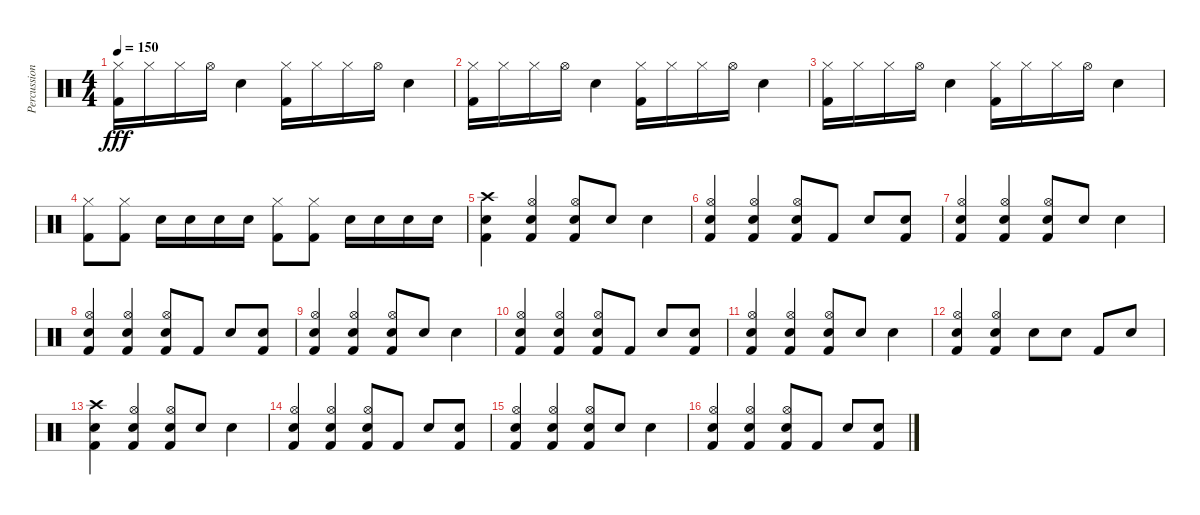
\track ("Percussion" "Percussion") {instrument percussion}
\staff {score}
\articulation defaults
\ts (4 4)
\tempo 150
\clef neutral
\ks c
("Hi-Hat (closed)" "Kick (hit) 2").16{dy fff} "Hi-Hat (closed)".16 "Hi-Hat (closed)".16 "Hi-Hat (open)".16 "Electric Snare (hit)".4 ("Hi-Hat (closed)" "Kick (hit) 2").16 "Hi-Hat (closed)".16 "Hi-Hat (closed)".16 "Hi-Hat (open)".16 "Electric Snare (hit)".4 |
("Hi-Hat (closed)" "Kick (hit) 2").16 "Hi-Hat (closed)".16 "Hi-Hat (closed)".16 "Hi-Hat (open)".16 "Electric Snare (hit)".4 ("Hi-Hat (closed)" "Kick (hit) 2").16 "Hi-Hat (closed)".16 "Hi-Hat (closed)".16 "Hi-Hat (open)".16 "Electric Snare (hit)".4 |
("Hi-Hat (closed)" "Kick (hit) 2").16 "Hi-Hat (closed)".16 "Hi-Hat (closed)".16 "Hi-Hat (open)".16 "Electric Snare (hit)".4 ("Hi-Hat (closed)" "Kick (hit) 2").16 "Hi-Hat (closed)".16 "Hi-Hat (closed)".16 "Hi-Hat (open)".16 "Electric Snare (hit)".4 |
("Hi-Hat (closed)" "Kick (hit) 2").8 ("Hi-Hat (closed)" "Kick (hit) 2").8 "Electric Snare (hit)".16 "Electric Snare (hit)".16 "Electric Snare (hit)".16 "Electric Snare (hit)".16 ("Hi-Hat (closed)" "Kick (hit) 2").8 ("Hi-Hat (closed)" "Kick (hit) 2").8 "Electric Snare (hit)".16 "Electric Snare (hit)".16 "Electric Snare (hit)".16 "Electric Snare (hit)".16 |
("Crash high (hit)" "Electric Snare (hit)" "Kick (hit) 2").4 ("Hi-Hat (open)" "Electric Snare (hit)" "Kick (hit) 2").4 ("Hi-Hat (open)" "Electric Snare (hit)" "Kick (hit) 2").8 "Electric Snare (hit)".8 "Electric Snare (hit)".4 |
("Hi-Hat (open)" "Electric Snare (hit)" "Kick (hit) 2").4 ("Hi-Hat (open)" "Electric Snare (hit)" "Kick (hit) 2").4 ("Hi-Hat (open)" "Electric Snare (hit)" "Kick (hit) 2").8 "Kick (hit) 2".8 "Electric Snare (hit)".8 ("Electric Snare (hit)" "Kick (hit) 2").8 |
("Hi-Hat (open)" "Electric Snare (hit)" "Kick (hit) 2").4 ("Hi-Hat (open)" "Electric Snare (hit)" "Kick (hit) 2").4 ("Hi-Hat (open)" "Electric Snare (hit)" "Kick (hit) 2").8 "Electric Snare (hit)".8 "Electric Snare (hit)".4 |
("Hi-Hat (open)" "Electric Snare (hit)" "Kick (hit) 2").4 ("Hi-Hat (open)" "Electric Snare (hit)" "Kick (hit) 2").4 ("Hi-Hat (open)" "Electric Snare (hit)" "Kick (hit) 2").8 "Kick (hit) 2".8 "Electric Snare (hit)".8 ("Electric Snare (hit)" "Kick (hit) 2").8 |
("Hi-Hat (open)" "Electric Snare (hit)" "Kick (hit) 2").4 ("Hi-Hat (open)" "Electric Snare (hit)" "Kick (hit) 2").4 ("Hi-Hat (open)" "Electric Snare (hit)" "Kick (hit) 2").8 "Electric Snare (hit)".8 "Electric Snare (hit)".4 |
("Hi-Hat (open)" "Electric Snare (hit)" "Kick (hit) 2").4 ("Hi-Hat (open)" "Electric Snare (hit)" "Kick (hit) 2").4 ("Hi-Hat (open)" "Electric Snare (hit)" "Kick (hit) 2").8 "Kick (hit) 2".8 "Electric Snare (hit)".8 ("Electric Snare (hit)" "Kick (hit) 2").8 |
("Hi-Hat (open)" "Electric Snare (hit)" "Kick (hit) 2").4 ("Hi-Hat (open)" "Electric Snare (hit)" "Kick (hit) 2").4 ("Hi-Hat (open)" "Electric Snare (hit)" "Kick (hit) 2").8 "Electric Snare (hit)".8 "Electric Snare (hit)".4 |
("Hi-Hat (open)" "Electric Snare (hit)" "Kick (hit) 2").4 ("Hi-Hat (open)" "Electric Snare (hit)" "Kick (hit) 2").4 "Electric Snare (hit)".8 "Electric Snare (hit)".8 "Kick (hit) 2".8 "Electric Snare (hit)".8 |
("Crash high (hit)" "Electric Snare (hit)" "Kick (hit) 2").4 ("Hi-Hat (open)" "Electric Snare (hit)" "Kick (hit) 2").4 ("Hi-Hat (open)" "Electric Snare (hit)" "Kick (hit) 2").8 "Electric Snare (hit)".8 "Electric Snare (hit)".4 |
("Hi-Hat (open)" "Electric Snare (hit)" "Kick (hit) 2").4 ("Hi-Hat (open)" "Electric Snare (hit)" "Kick (hit) 2").4 ("Hi-Hat (open)" "Electric Snare (hit)" "Kick (hit) 2").8 "Kick (hit) 2".8 "Electric Snare (hit)".8 ("Electric Snare (hit)" "Kick (hit) 2").8 |
("Hi-Hat (open)" "Electric Snare (hit)" "Kick (hit) 2").4 ("Hi-Hat (open)" "Electric Snare (hit)" "Kick (hit) 2").4 ("Hi-Hat (open)" "Electric Snare (hit)" "Kick (hit) 2").8 "Electric Snare (hit)".8 "Electric Snare (hit)".4 |
("Hi-Hat (open)" "Electric Snare (hit)" "Kick (hit) 2").4 ("Hi-Hat (open)" "Electric Snare (hit)" "Kick (hit) 2").4 ("Hi-Hat (open)" "Electric Snare (hit)" "Kick (hit) 2").8 "Kick (hit) 2".8 "Electric Snare (hit)".8 ("Electric Snare (hit)" "Kick (hit) 2").8
